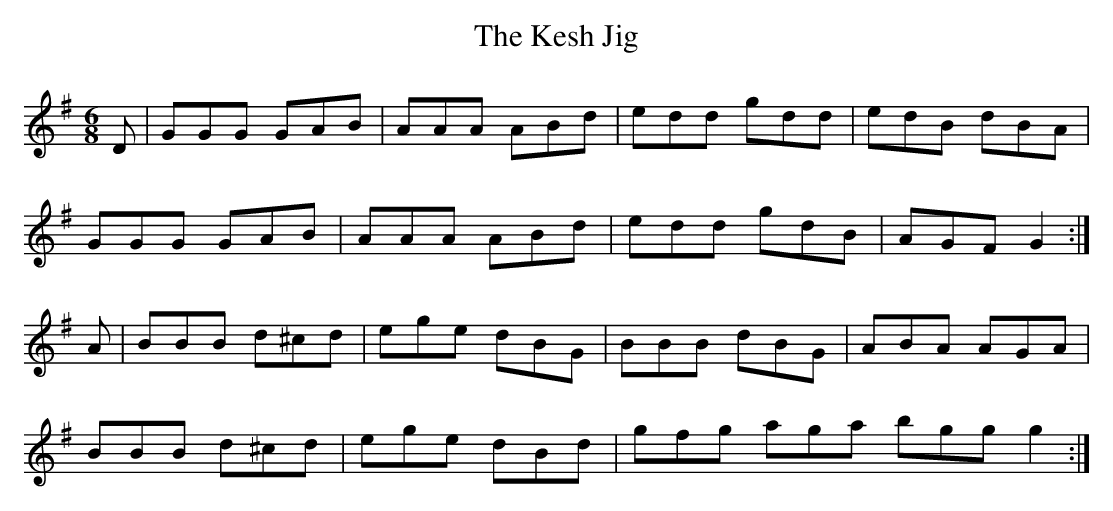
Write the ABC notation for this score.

X:1
T:Kesh Jig, The
M:6/8
L:1/8
K:G
D|GGG GAB|AAA ABd|edd gdd|edB dBA|!
GGG GAB|AAA ABd|edd gdB|AGF G2:|!
A|BBB d^cd|ege dBG|BBB dBG|ABA AGA|!
BBB d^cd|ege dBd|gfg aga bgg g2:|
